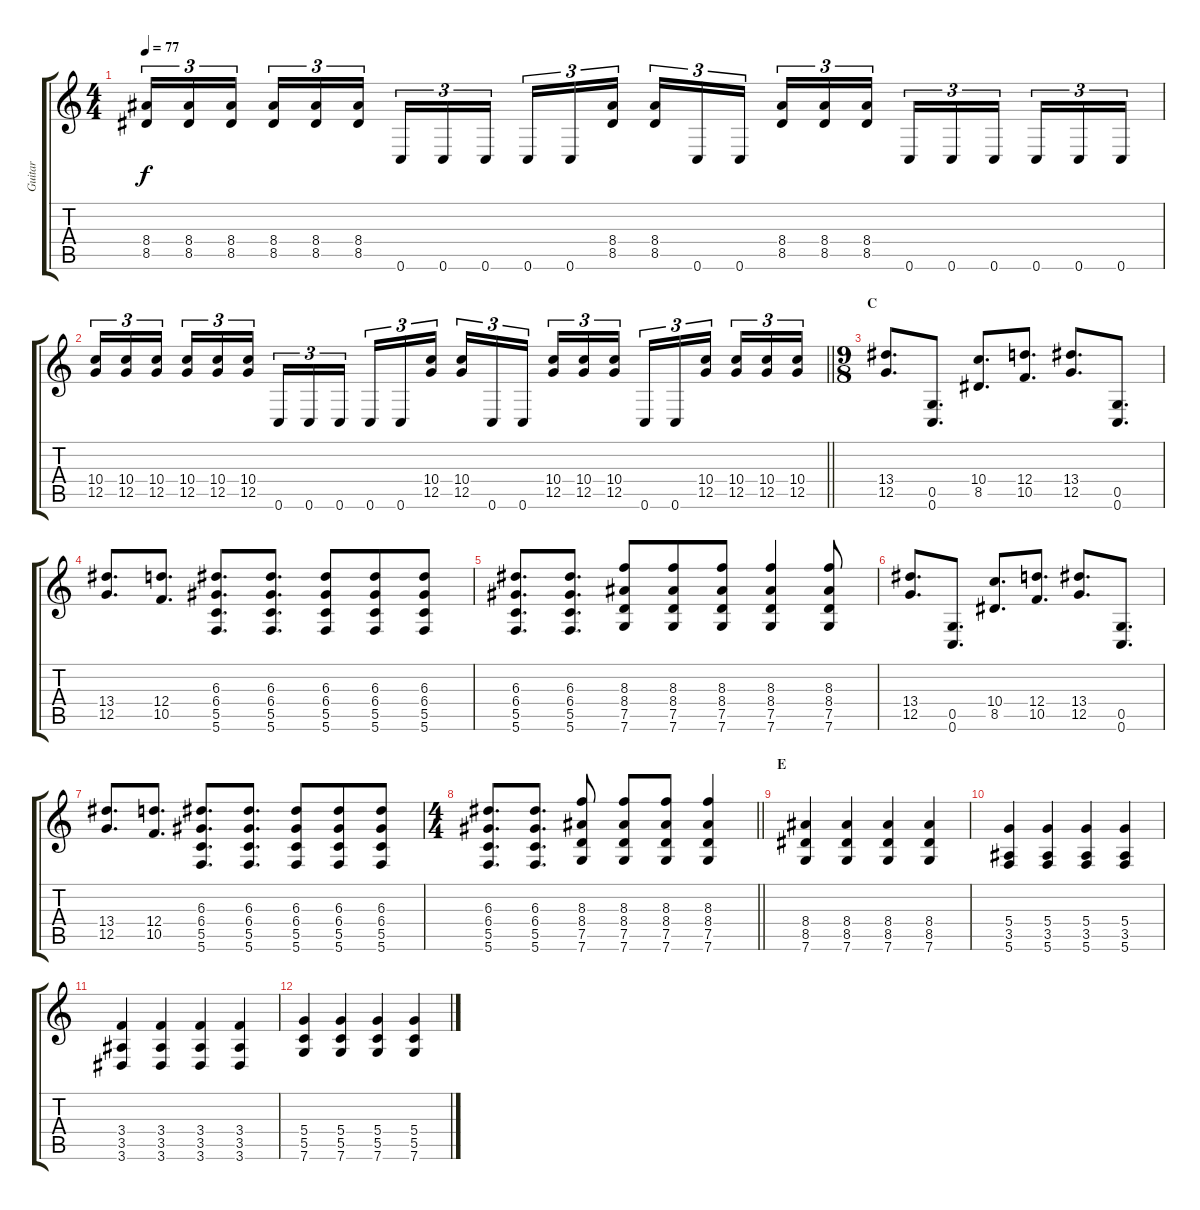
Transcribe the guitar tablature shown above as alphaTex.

\track ("Guitar" "Guitar") {instrument distortionguitar}
\staff {score tabs}
\tuning (G4 E4 A3 D3 G2 C2) {hide}
\ts (4 4)
\tempo 77
\clef g2
\ks c
(8.4 8.5).16{tu (3 2) dy f} (8.4 8.5).16{tu (3 2)} (8.4 8.5).16{tu (3 2) beam splitsecondary} (8.4 8.5).16{tu (3 2)} (8.4 8.5).16{tu (3 2)} (8.4 8.5).16{tu (3 2)} 0.6.16{tu (3 2)} 0.6.16{tu (3 2)} 0.6.16{tu (3 2) beam splitsecondary} 0.6.16{tu (3 2)} 0.6.16{tu (3 2)} (8.4 8.5).16{tu (3 2)} (8.4 8.5).16{tu (3 2)} 0.6.16{tu (3 2)} 0.6.16{tu (3 2) beam splitsecondary} (8.4 8.5).16{tu (3 2)} (8.4 8.5).16{tu (3 2)} (8.4 8.5).16{tu (3 2)} 0.6.16{tu (3 2)} 0.6.16{tu (3 2)} 0.6.16{tu (3 2) beam splitsecondary} 0.6.16{tu (3 2)} 0.6.16{tu (3 2)} 0.6.16{tu (3 2)} |
\barLineRight lightlight
(10.4 12.5).16{tu (3 2)} (10.4 12.5).16{tu (3 2)} (10.4 12.5).16{tu (3 2) beam splitsecondary} (10.4 12.5).16{tu (3 2)} (10.4 12.5).16{tu (3 2)} (10.4 12.5).16{tu (3 2)} 0.6.16{tu (3 2)} 0.6.16{tu (3 2)} 0.6.16{tu (3 2) beam splitsecondary} 0.6.16{tu (3 2)} 0.6.16{tu (3 2)} (10.4 12.5).16{tu (3 2)} (10.4 12.5).16{tu (3 2)} 0.6.16{tu (3 2)} 0.6.16{tu (3 2) beam splitsecondary} (10.4 12.5).16{tu (3 2)} (10.4 12.5).16{tu (3 2)} (10.4 12.5).16{tu (3 2)} 0.6.16{tu (3 2)} 0.6.16{tu (3 2)} (10.4 12.5).16{tu (3 2) beam splitsecondary} (10.4 12.5).16{tu (3 2)} (10.4 12.5).16{tu (3 2)} (10.4 12.5).16{tu (3 2)} |
\ts (9 8)
\section ("" "C")
(13.4 12.5).8{d} (0.5 0.6).8{d} (10.4 8.5).8{d} (12.4 10.5).8{d} (13.4 12.5).8{d} (0.5 0.6).8{d} |
(13.4 12.5).8{d} (12.4 10.5).8{d} (6.3 6.4 5.5 5.6).8{d} (6.3 6.4 5.5 5.6).8{d} (6.3 6.4 5.5 5.6).8 (6.3 6.4 5.5 5.6).8 (6.3 6.4 5.5 5.6).8 |
(6.3 6.4 5.5 5.6).8{d} (6.3 6.4 5.5 5.6).8{d} (8.3 8.4 7.5 7.6).8 (8.3 8.4 7.5 7.6).8 (8.3 8.4 7.5 7.6).8 (8.3 8.4 7.5 7.6).4 (8.3 8.4 7.5 7.6).8 |
(13.4 12.5).8{d} (0.5 0.6).8{d} (10.4 8.5).8{d} (12.4 10.5).8{d} (13.4 12.5).8{d} (0.5 0.6).8{d} |
(13.4 12.5).8{d} (12.4 10.5).8{d} (6.3 6.4 5.5 5.6).8{d} (6.3 6.4 5.5 5.6).8{d} (6.3 6.4 5.5 5.6).8 (6.3 6.4 5.5 5.6).8 (6.3 6.4 5.5 5.6).8 |
\ts (4 4)
\barLineRight lightlight
(6.3 6.4 5.5 5.6).8{d} (6.3 6.4 5.5 5.6).8{d} (8.3 8.4 7.5 7.6).8 (8.3 8.4 7.5 7.6).8 (8.3 8.4 7.5 7.6).8 (8.3 8.4 7.5 7.6).4 |
\section ("" "E")
(8.4 8.5 7.6).4 (8.4 8.5 7.6).4 (8.4 8.5 7.6).4 (8.4 8.5 7.6).4 |
(5.4 3.5 5.6).4 (5.4 3.5 5.6).4 (5.4 3.5 5.6).4 (5.4 3.5 5.6).4 |
(3.4 3.5 3.6).4 (3.4 3.5 3.6).4 (3.4 3.5 3.6).4 (3.4 3.5 3.6).4 |
(5.4 5.5 7.6).4 (5.4 5.5 7.6).4 (5.4 5.5 7.6).4 (5.4 5.5 7.6).4
